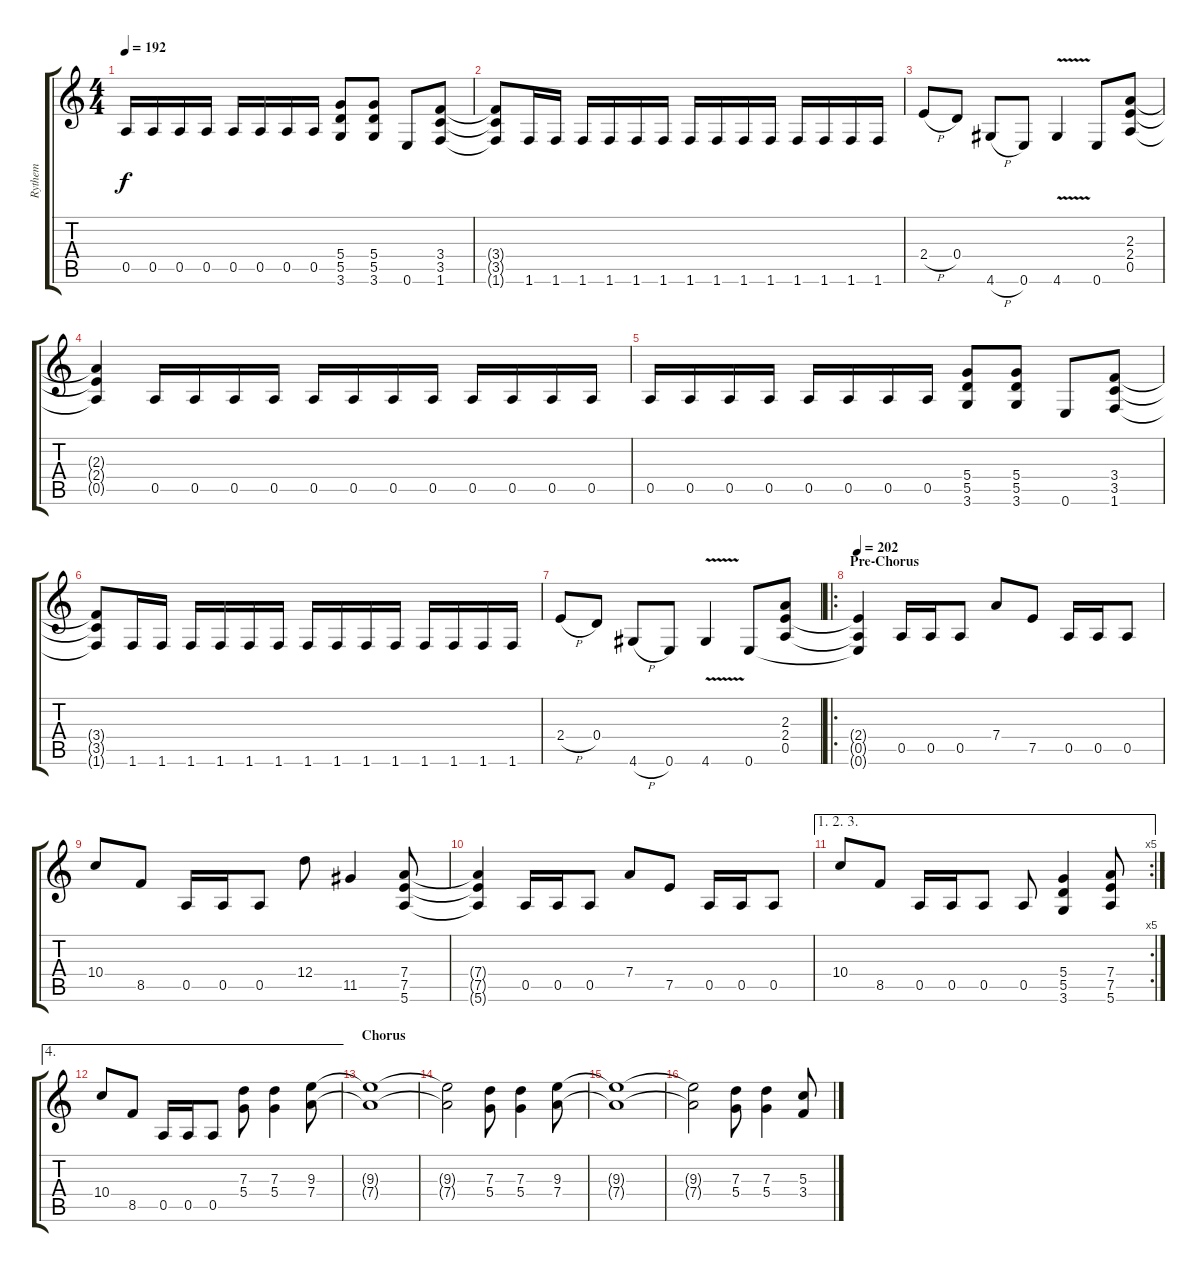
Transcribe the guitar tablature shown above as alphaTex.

\track ("Rythem" "Rythem") {instrument distortionguitar}
\staff {score tabs}
\tuning (E4 B3 G3 D3 A2 E2) {hide}
\ts (4 4)
\tempo 192
\clef g2
\ks c
0.5.16{dy f} 0.5.16 0.5.16 0.5.16 0.5.16 0.5.16 0.5.16 0.5.16 (5.4 5.5 3.6).8 (5.4 5.5 3.6).8 0.6.8 (3.4 3.5 1.6).8 |
(3.4{t} 3.5{t} 1.6{t}).8 1.6.16 1.6.16 1.6.16 1.6.16 1.6.16 1.6.16 1.6.16 1.6.16 1.6.16 1.6.16 1.6.16 1.6.16 1.6.16 1.6.16 |
2.4{h}.8 0.4.8 4.6{h}.8 0.6.8 4.6{v}.4 0.6.8 (2.3 2.4 0.5).8 |
(2.3{t} 2.4{t} 0.5{t}).4 0.5.16 0.5.16 0.5.16 0.5.16 0.5.16 0.5.16 0.5.16 0.5.16 0.5.16 0.5.16 0.5.16 0.5.16 |
0.5.16 0.5.16 0.5.16 0.5.16 0.5.16 0.5.16 0.5.16 0.5.16 (5.4 5.5 3.6).8 (5.4 5.5 3.6).8 0.6.8 (3.4 3.5 1.6).8 |
(3.4{t} 3.5{t} 1.6{t}).8 1.6.16 1.6.16 1.6.16 1.6.16 1.6.16 1.6.16 1.6.16 1.6.16 1.6.16 1.6.16 1.6.16 1.6.16 1.6.16 1.6.16 |
2.4{h}.8 0.4.8 4.6{h}.8 0.6.8 4.6{v}.4 0.6.8 (2.3 2.4 0.5).8 |
\ro
\section ("" "Pre-Chorus")
\tempo 202
(2.4{t} 0.5{t} 0.6{t}).4 0.5.16 0.5.16 0.5.8 7.4.8 7.5.8 0.5.16 0.5.16 0.5.8 |
10.4.8 8.5.8 0.5.16 0.5.16 0.5.8 12.4.8 11.5.4 (7.4 7.5 5.6).8 |
(7.4{t} 7.5{t} 5.6{t}).4 0.5.16 0.5.16 0.5.8 7.4.8 7.5.8 0.5.16 0.5.16 0.5.8 |
\ae (1 2 3)
\rc 5
10.4.8 8.5.8 0.5.16 0.5.16 0.5.8 0.5.8 (5.4 5.5 3.6).4 (7.4 7.5 5.6).8 |
\ae 4
10.4.8 8.5.8 0.5.16 0.5.16 0.5.8 (7.3 5.4).8 (7.3 5.4).4 (9.3 7.4).8 |
\section ("" "Chorus")
(9.3{t} 7.4{t}).1 |
(9.3{t} 7.4{t}).2 (7.3 5.4).8 (7.3 5.4).4 (9.3 7.4).8 |
(9.3{t} 7.4{t}).1 |
(9.3{t} 7.4{t}).2 (7.3 5.4).8 (7.3 5.4).4 (5.3 3.4).8
